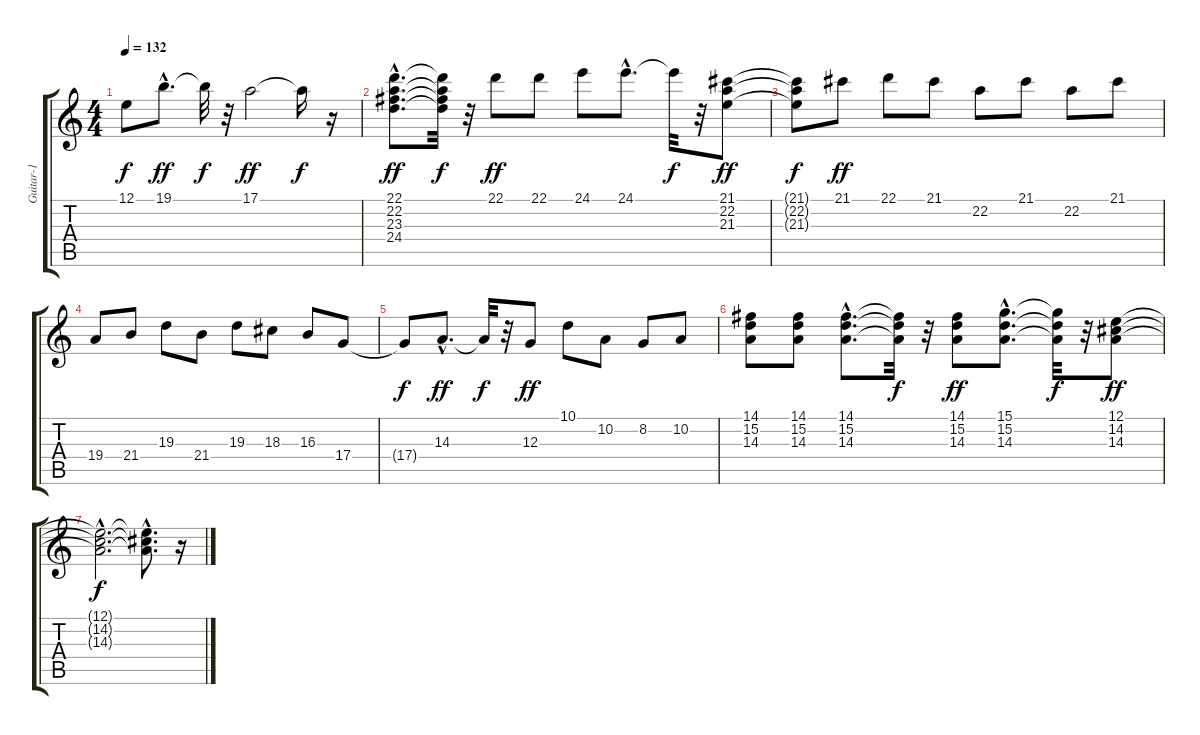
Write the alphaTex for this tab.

\track ("Guitar-1" "Guitar-1") {instrument electricgrandpiano}
\staff {score tabs}
\tuning (E4 B3 G3 D3 A2 E2) {hide}
\ts (4 4)
\tempo 132
\clef g2
\ks c
12.1{t}.8{dy f} 19.1{hac}.8{d dy ff} 19.1{t}.32{dy f} r.32 17.1.2{dy ff} 17.1{t}.16{dy f} r.16 |
(22.1{hac} 22.2{hac} 23.3{hac} 24.4{hac}).8{d dy ff} (22.1{t} 22.2{t} 23.3{t} 24.4{t}).32{dy f} r.32 22.1.8{dy ff} 22.1.8 24.1.8 24.1{hac}.8{d} 24.1{t}.32{dy f} r.32 (21.1 22.2 21.3).8{dy ff} |
(21.1{t} 22.2{t} 21.3{t}).8{dy f} 21.1.8{dy ff} 22.1.8 21.1.8 22.2.8 21.1.8 22.2.8 21.1.8 |
19.4.8 21.4.8 19.3.8 21.4.8 19.3.8 18.3.8 16.3.8 17.4.8 |
17.4{t}.8{dy f} 14.3{hac}.8{d dy ff} 14.3{t}.32{dy f} r.32 12.3.8{dy ff} 10.1.8 10.2.8 8.2.8 10.2.8 |
(14.1 15.2 14.3).8 (14.1 15.2 14.3).8 (14.1{hac} 15.2{hac} 14.3{hac}).8{d} (14.1{t} 15.2{t} 14.3{t}).32{dy f} r.32 (14.1 15.2 14.3).8{dy ff} (15.1{hac} 15.2{hac} 14.3{hac}).8{d} (15.1{t} 15.2{t} 14.3{t}).32{dy f} r.32 (12.1 14.2 14.3).8{dy ff} |
(12.1{hac t} 14.2{hac t} 14.3{hac t}).2{d dy f} (12.1{hac t} 14.2{hac t} 14.3{hac t}).8{d} r.16
